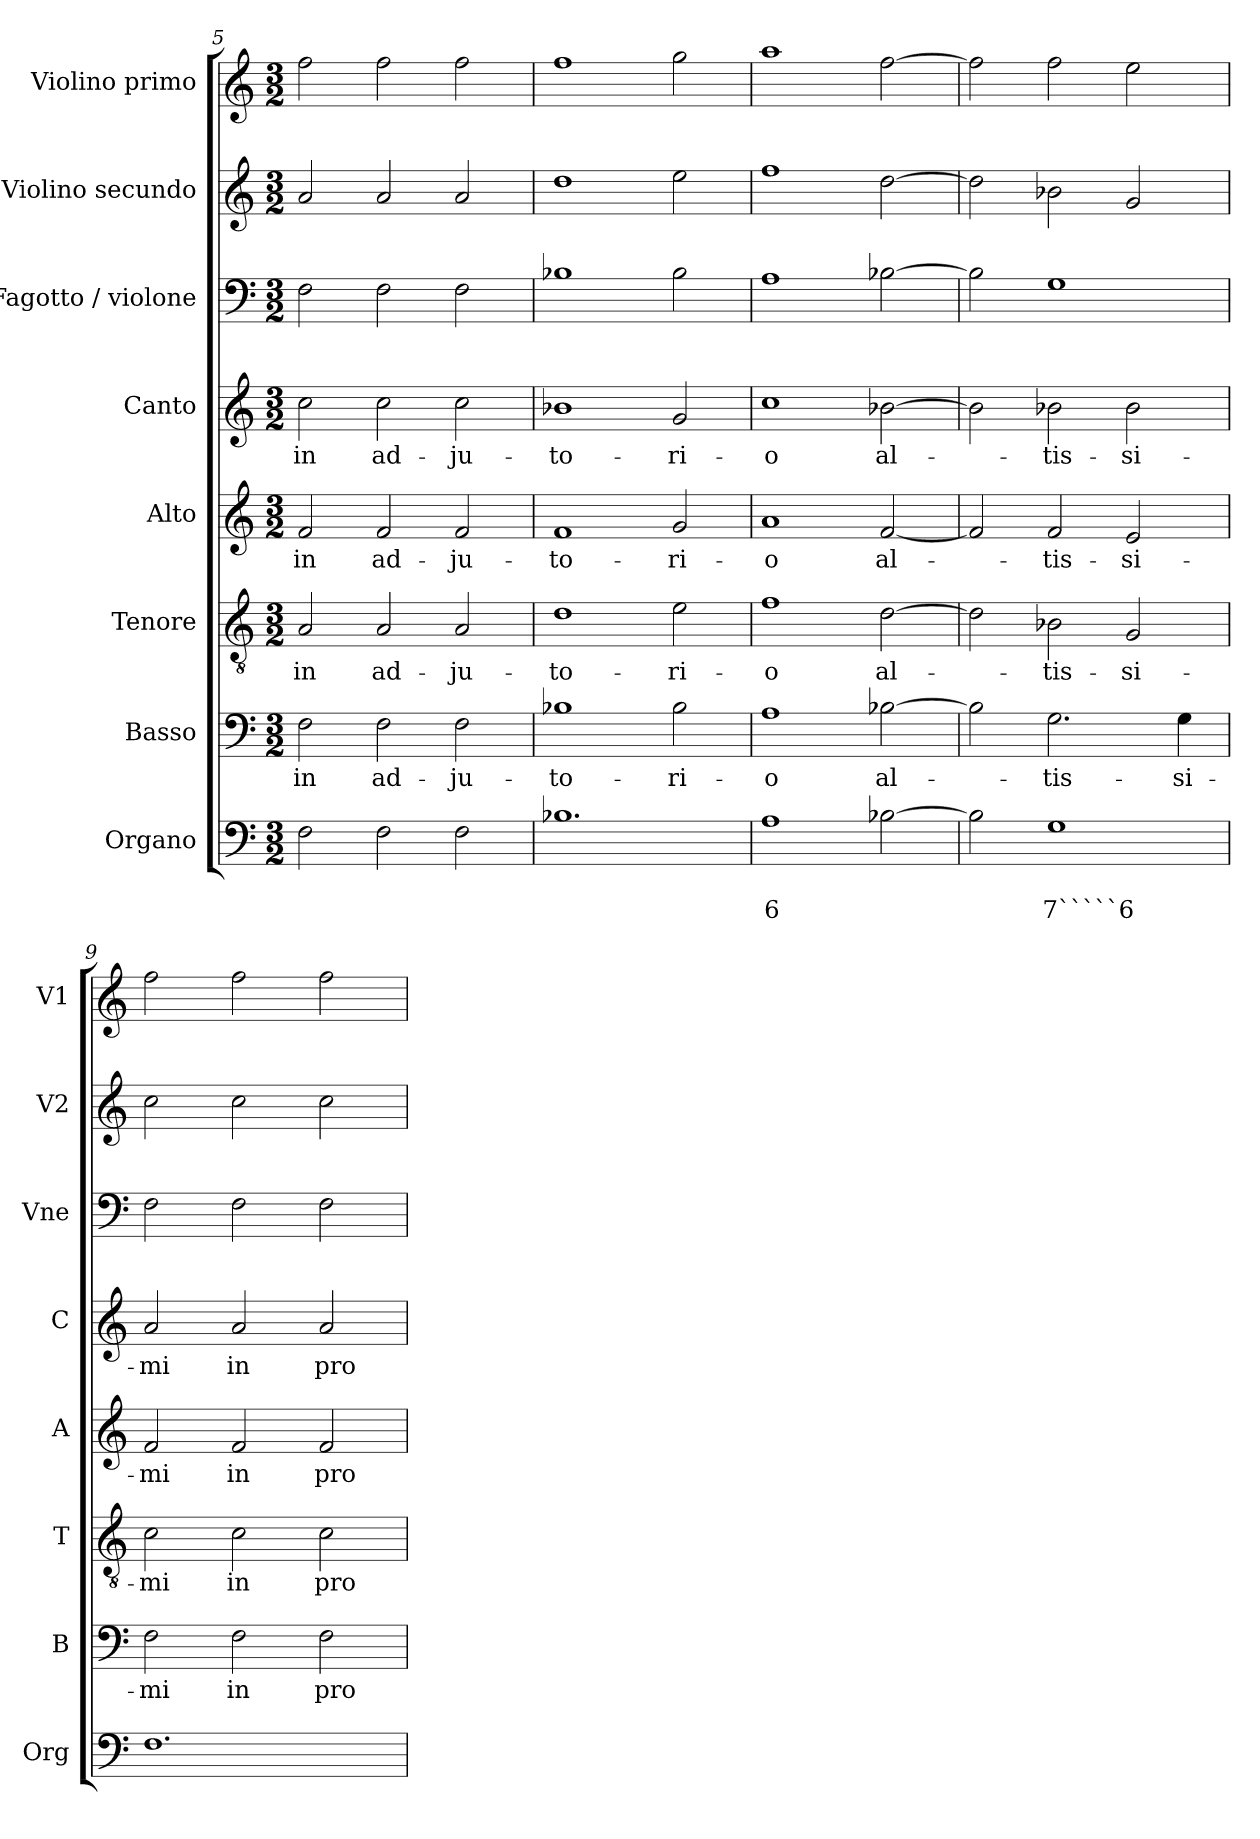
**kern	**text	**text	**kern	**text	**kern	**text	**kern	**text	**kern	**text	**kern	**kern	**kern
*part8	*part8	*part8	*part7	*part7	*part6	*part6	*part5	*part5	*part4	*part4	*part3	*part2	*part1
*staff8	*staff8	*staff8	*staff7	*staff7	*staff6	*staff6	*staff5	*staff5	*staff4	*staff4	*staff3	*staff2	*staff1
*I"Organo	*	*	*I"Basso	*	*I"Tenore	*	*I"Alto	*	*I"Canto	*	*I"Fagotto / violone	*I"Violino secundo	*I"Violino primo
*I'Org	*	*	*I'B	*	*I'T	*	*I'A	*	*I'C	*	*I'Vne	*I'V2	*I'V1
*clefF4	*	*	*clefF4	*	*clefGv2	*	*clefG2	*	*clefG2	*	*clefF4	*clefG2	*clefG2
*k[]	*	*	*k[]	*	*k[]	*	*k[]	*	*k[]	*	*k[]	*k[]	*k[]
*C:	*	*	*C:	*	*C:	*	*C:	*	*C:	*	*C:	*C:	*C:
*M3/2	*	*	*M3/2	*	*M3/2	*	*M3/2	*	*M3/2	*	*M3/2	*M3/2	*M3/2
=5	=5	=5	=5	=5	=5	=5	=5	=5	=5	=5	=5	=5	=5
!	!	!	!	!LO:LY:b	!	!LO:LY:b	!	!LO:LY:b	!	!LO:LY:b	!	!	!
2F\	.	.	2F\	in	2A/	in	2f/	in	2cc\	in	2F\	2a/	2ff\
!	!	!	!	!LO:LY:b	!	!LO:LY:b	!	!LO:LY:b	!	!LO:LY:b	!	!	!
2F\	.	.	2F\	ad-	2A/	ad-	2f/	ad-	2cc\	ad-	2F\	2a/	2ff\
!	!	!	!	!LO:LY:b	!	!LO:LY:b	!	!LO:LY:b	!	!LO:LY:b	!	!	!
2F\	.	.	2F\	-ju-	2A/	-ju-	2f/	-ju-	2cc\	-ju-	2F\	2a/	2ff\
=6	=6	=6	=6	=6	=6	=6	=6	=6	=6	=6	=6	=6	=6
!	!	!	!	!LO:LY:b	!	!LO:LY:b	!	!LO:LY:b	!	!LO:LY:b	!	!	!
1.B-X	.	.	1B-X	-to-	1d	-to-	1f	-to-	1b-X	-to-	1B-X	1dd	1ff
!	!	!	!	!LO:LY:b	!	!LO:LY:b	!	!LO:LY:b	!	!LO:LY:b	!	!	!
.	.	.	2B-\	-ri-	2e\	-ri-	2g/	-ri-	2g/	-ri-	2B-\	2ee\	2gg\
!!LO:PB:g=z
=7	=7	=7	=7	=7	=7	=7	=7	=7	=7	=7	=7	=7	=7
!	!	!LO:LY:b	!	!LO:LY:b	!	!LO:LY:b	!	!LO:LY:b	!	!LO:LY:b	!	!	!
1A	.	6	1A	-o	1f	-o	1a	-o	1cc	-o	1A	1ff	1aa
!	!	!	!	!LO:LY:b	!	!LO:LY:b	!	!LO:LY:b	!	!LO:LY:b	!	!	!
[2B-X\	.	.	[2B-X\	al-	[2d\	al-	[2f/	al-	[2b-X\	al-	[2B-X\	[2dd\	[2ff\
=8	=8	=8	=8	=8	=8	=8	=8	=8	=8	=8	=8	=8	=8
2B-\]	.	.	2B-\]	.	2d\]	.	2f/]	.	2b-\]	.	2B-\]	2dd\]	2ff\]
!	!	!LO:LY:b	!	!LO:LY:b	!	!LO:LY:b	!	!LO:LY:b	!	!LO:LY:b	!	!	!
1G	.	7`````6	2.G\	-tis-	2B-X\	-tis-	2f/	-tis-	2b-X\	-tis-	1G	2b-X\	2ff\
!	!	!	!	!	!	!LO:LY:b	!	!LO:LY:b	!	!LO:LY:b	!	!	!
.	.	.	.	.	2G/	-si-	2e/	-si-	2b-\	-si-	.	2g/	2ee\
!	!	!	!	!LO:LY:b	!	!	!	!	!	!	!	!	!
.	.	.	4G\	-si-	.	.	.	.	.	.	.	.	.
=9	=9	=9	=9	=9	=9	=9	=9	=9	=9	=9	=9	=9	=9
!	!	!	!	!LO:LY:b	!	!LO:LY:b	!	!LO:LY:b	!	!LO:LY:b	!	!	!
1.F	.	.	2F\	-mi	2c\	-mi	2f/	-mi	2a/	-mi	2F\	2cc\	2ff\
!	!	!	!	!LO:LY:b	!	!LO:LY:b	!	!LO:LY:b	!	!LO:LY:b	!	!	!
.	.	.	2F\	in	2c\	in	2f/	in	2a/	in	2F\	2cc\	2ff\
!	!	!	!	!LO:LY:b	!	!LO:LY:b	!	!LO:LY:b	!	!LO:LY:b	!	!	!
.	.	.	2F\	pro-	2c\	pro-	2f/	pro-	2a/	pro-	2F\	2cc\	2ff\
=	=	=	=	=	=	=	=	=	=	=	=	=	=
*-	*-	*-	*-	*-	*-	*-	*-	*-	*-	*-	*-	*-	*-
